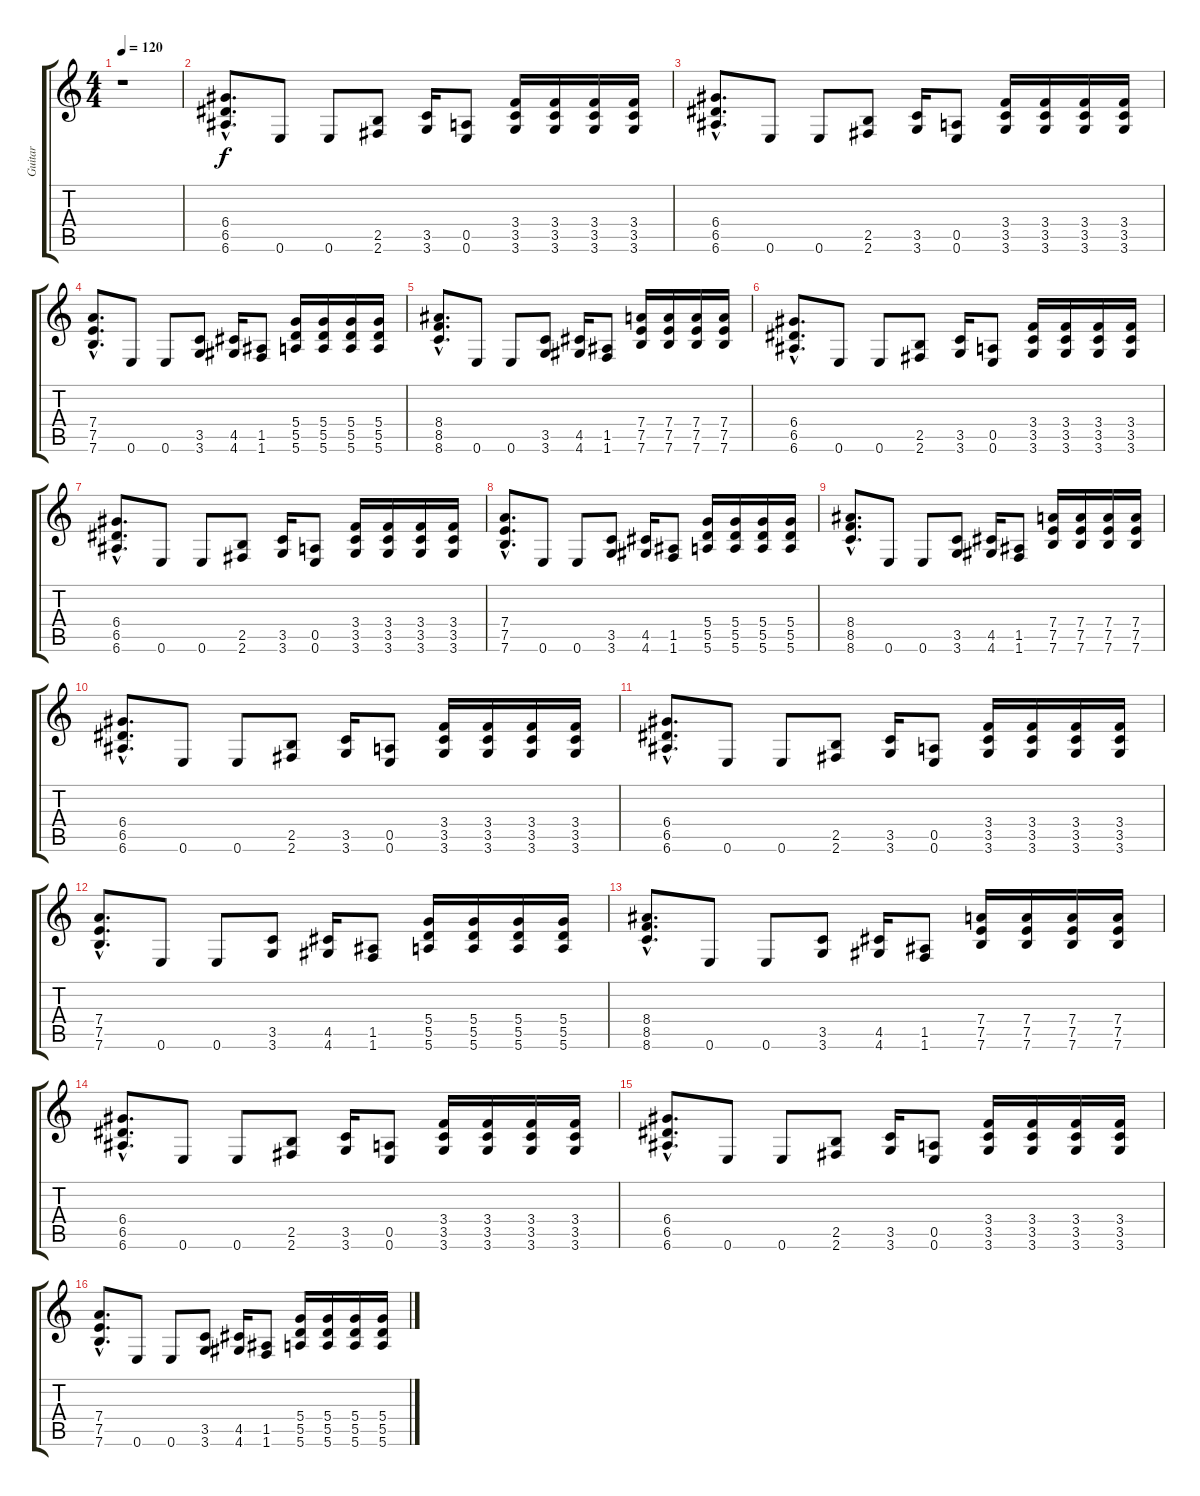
\track ("Guitar" "Guitar") {instrument overdrivenguitar}
\staff {score tabs}
\tuning (E4 B3 G3 D3 A2 E2) {hide}
\ts (4 4)
\tempo 120
\clef g2
\ks c
r.1{dy f} |
(6.4{hac} 6.5{hac} 6.6{hac}).8{d} 0.6.8 0.6.8 (2.5 2.6).8 (3.5 3.6).16 (0.5 0.6).8 (3.4 3.5 3.6).16 (3.4 3.5 3.6).16 (3.4 3.5 3.6).16 (3.4 3.5 3.6).16 |
(6.4{hac} 6.5{hac} 6.6{hac}).8{d} 0.6.8 0.6.8 (2.5 2.6).8 (3.5 3.6).16 (0.5 0.6).8 (3.4 3.5 3.6).16 (3.4 3.5 3.6).16 (3.4 3.5 3.6).16 (3.4 3.5 3.6).16 |
(7.4{hac} 7.5{hac} 7.6{hac}).8{d} 0.6.8 0.6.8 (3.5 3.6).8 (4.5 4.6).16 (1.5 1.6).8 (5.4 5.5 5.6).16 (5.4 5.5 5.6).16 (5.4 5.5 5.6).16 (5.4 5.5 5.6).16 |
(8.4{hac} 8.5{hac} 8.6{hac}).8{d} 0.6.8 0.6.8 (3.5 3.6).8 (4.5 4.6).16 (1.5 1.6).8 (7.4 7.5 7.6).16 (7.4 7.5 7.6).16 (7.4 7.5 7.6).16 (7.4 7.5 7.6).16 |
(6.4{hac} 6.5{hac} 6.6{hac}).8{d} 0.6.8 0.6.8 (2.5 2.6).8 (3.5 3.6).16 (0.5 0.6).8 (3.4 3.5 3.6).16 (3.4 3.5 3.6).16 (3.4 3.5 3.6).16 (3.4 3.5 3.6).16 |
(6.4{hac} 6.5{hac} 6.6{hac}).8{d} 0.6.8 0.6.8 (2.5 2.6).8 (3.5 3.6).16 (0.5 0.6).8 (3.4 3.5 3.6).16 (3.4 3.5 3.6).16 (3.4 3.5 3.6).16 (3.4 3.5 3.6).16 |
(7.4{hac} 7.5{hac} 7.6{hac}).8{d} 0.6.8 0.6.8 (3.5 3.6).8 (4.5 4.6).16 (1.5 1.6).8 (5.4 5.5 5.6).16 (5.4 5.5 5.6).16 (5.4 5.5 5.6).16 (5.4 5.5 5.6).16 |
(8.4{hac} 8.5{hac} 8.6{hac}).8{d} 0.6.8 0.6.8 (3.5 3.6).8 (4.5 4.6).16 (1.5 1.6).8 (7.4 7.5 7.6).16 (7.4 7.5 7.6).16 (7.4 7.5 7.6).16 (7.4 7.5 7.6).16 |
(6.4{hac} 6.5{hac} 6.6{hac}).8{d} 0.6.8 0.6.8 (2.5 2.6).8 (3.5 3.6).16 (0.5 0.6).8 (3.4 3.5 3.6).16 (3.4 3.5 3.6).16 (3.4 3.5 3.6).16 (3.4 3.5 3.6).16 |
(6.4{hac} 6.5{hac} 6.6{hac}).8{d} 0.6.8 0.6.8 (2.5 2.6).8 (3.5 3.6).16 (0.5 0.6).8 (3.4 3.5 3.6).16 (3.4 3.5 3.6).16 (3.4 3.5 3.6).16 (3.4 3.5 3.6).16 |
(7.4{hac} 7.5{hac} 7.6{hac}).8{d} 0.6.8 0.6.8 (3.5 3.6).8 (4.5 4.6).16 (1.5 1.6).8 (5.4 5.5 5.6).16 (5.4 5.5 5.6).16 (5.4 5.5 5.6).16 (5.4 5.5 5.6).16 |
(8.4{hac} 8.5{hac} 8.6{hac}).8{d} 0.6.8 0.6.8 (3.5 3.6).8 (4.5 4.6).16 (1.5 1.6).8 (7.4 7.5 7.6).16 (7.4 7.5 7.6).16 (7.4 7.5 7.6).16 (7.4 7.5 7.6).16 |
(6.4{hac} 6.5{hac} 6.6{hac}).8{d} 0.6.8 0.6.8 (2.5 2.6).8 (3.5 3.6).16 (0.5 0.6).8 (3.4 3.5 3.6).16 (3.4 3.5 3.6).16 (3.4 3.5 3.6).16 (3.4 3.5 3.6).16 |
(6.4{hac} 6.5{hac} 6.6{hac}).8{d} 0.6.8 0.6.8 (2.5 2.6).8 (3.5 3.6).16 (0.5 0.6).8 (3.4 3.5 3.6).16 (3.4 3.5 3.6).16 (3.4 3.5 3.6).16 (3.4 3.5 3.6).16 |
(7.4{hac} 7.5{hac} 7.6{hac}).8{d} 0.6.8 0.6.8 (3.5 3.6).8 (4.5 4.6).16 (1.5 1.6).8 (5.4 5.5 5.6).16 (5.4 5.5 5.6).16 (5.4 5.5 5.6).16 (5.4 5.5 5.6).16
